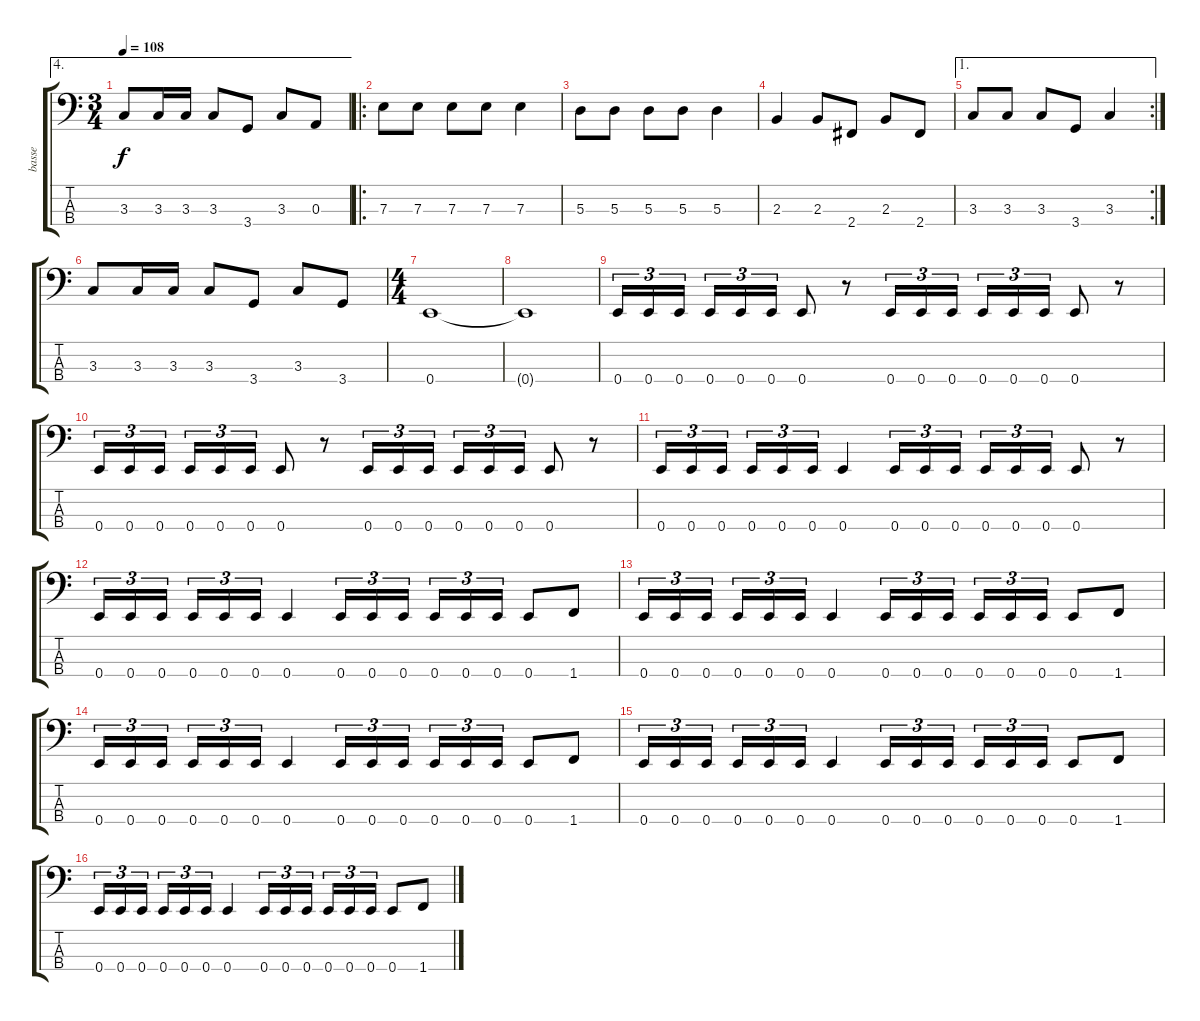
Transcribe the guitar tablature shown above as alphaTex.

\track ("basse" "basse") {instrument electricbasspick}
\staff {score tabs}
\tuning (G2 D2 A1 E1) {hide}
\ae 4
\ts (3 4)
\tempo 108
\clef f4
\ks c
3.3.8{dy f} 3.3.16 3.3.16 3.3.8 3.4.8 3.3.8 0.3.8 |
\ro
7.3.8 7.3.8 7.3.8 7.3.8 7.3.4 |
5.3.8 5.3.8 5.3.8 5.3.8 5.3.4 |
2.3.4 2.3.8 2.4.8 2.3.8 2.4.8 |
\ae 1
\rc 2
3.3.8 3.3.8 3.3.8 3.4.8 3.3.4 |
3.3.8 3.3.16 3.3.16 3.3.8 3.4.8 3.3.8 3.4.8 |
\ts (4 4)
0.4.1 |
0.4{t}.1 |
0.4.16{tu (3 2)} 0.4.16{tu (3 2)} 0.4.16{tu (3 2)} 0.4.16{tu (3 2)} 0.4.16{tu (3 2)} 0.4.16{tu (3 2)} 0.4.8 r.8 0.4.16{tu (3 2)} 0.4.16{tu (3 2)} 0.4.16{tu (3 2)} 0.4.16{tu (3 2)} 0.4.16{tu (3 2)} 0.4.16{tu (3 2)} 0.4.8 r.8 |
0.4.16{tu (3 2)} 0.4.16{tu (3 2)} 0.4.16{tu (3 2)} 0.4.16{tu (3 2)} 0.4.16{tu (3 2)} 0.4.16{tu (3 2)} 0.4.8 r.8 0.4.16{tu (3 2)} 0.4.16{tu (3 2)} 0.4.16{tu (3 2)} 0.4.16{tu (3 2)} 0.4.16{tu (3 2)} 0.4.16{tu (3 2)} 0.4.8 r.8 |
0.4.16{tu (3 2)} 0.4.16{tu (3 2)} 0.4.16{tu (3 2)} 0.4.16{tu (3 2)} 0.4.16{tu (3 2)} 0.4.16{tu (3 2)} 0.4.4 0.4.16{tu (3 2)} 0.4.16{tu (3 2)} 0.4.16{tu (3 2)} 0.4.16{tu (3 2)} 0.4.16{tu (3 2)} 0.4.16{tu (3 2)} 0.4.8 r.8 |
0.4.16{tu (3 2)} 0.4.16{tu (3 2)} 0.4.16{tu (3 2)} 0.4.16{tu (3 2)} 0.4.16{tu (3 2)} 0.4.16{tu (3 2)} 0.4.4 0.4.16{tu (3 2)} 0.4.16{tu (3 2)} 0.4.16{tu (3 2)} 0.4.16{tu (3 2)} 0.4.16{tu (3 2)} 0.4.16{tu (3 2)} 0.4.8 1.4.8 |
0.4.16{tu (3 2)} 0.4.16{tu (3 2)} 0.4.16{tu (3 2)} 0.4.16{tu (3 2)} 0.4.16{tu (3 2)} 0.4.16{tu (3 2)} 0.4.4 0.4.16{tu (3 2)} 0.4.16{tu (3 2)} 0.4.16{tu (3 2)} 0.4.16{tu (3 2)} 0.4.16{tu (3 2)} 0.4.16{tu (3 2)} 0.4.8 1.4.8 |
0.4.16{tu (3 2)} 0.4.16{tu (3 2)} 0.4.16{tu (3 2)} 0.4.16{tu (3 2)} 0.4.16{tu (3 2)} 0.4.16{tu (3 2)} 0.4.4 0.4.16{tu (3 2)} 0.4.16{tu (3 2)} 0.4.16{tu (3 2)} 0.4.16{tu (3 2)} 0.4.16{tu (3 2)} 0.4.16{tu (3 2)} 0.4.8 1.4.8 |
0.4.16{tu (3 2)} 0.4.16{tu (3 2)} 0.4.16{tu (3 2)} 0.4.16{tu (3 2)} 0.4.16{tu (3 2)} 0.4.16{tu (3 2)} 0.4.4 0.4.16{tu (3 2)} 0.4.16{tu (3 2)} 0.4.16{tu (3 2)} 0.4.16{tu (3 2)} 0.4.16{tu (3 2)} 0.4.16{tu (3 2)} 0.4.8 1.4.8 |
0.4.16{tu (3 2)} 0.4.16{tu (3 2)} 0.4.16{tu (3 2)} 0.4.16{tu (3 2)} 0.4.16{tu (3 2)} 0.4.16{tu (3 2)} 0.4.4 0.4.16{tu (3 2)} 0.4.16{tu (3 2)} 0.4.16{tu (3 2)} 0.4.16{tu (3 2)} 0.4.16{tu (3 2)} 0.4.16{tu (3 2)} 0.4.8 1.4.8
